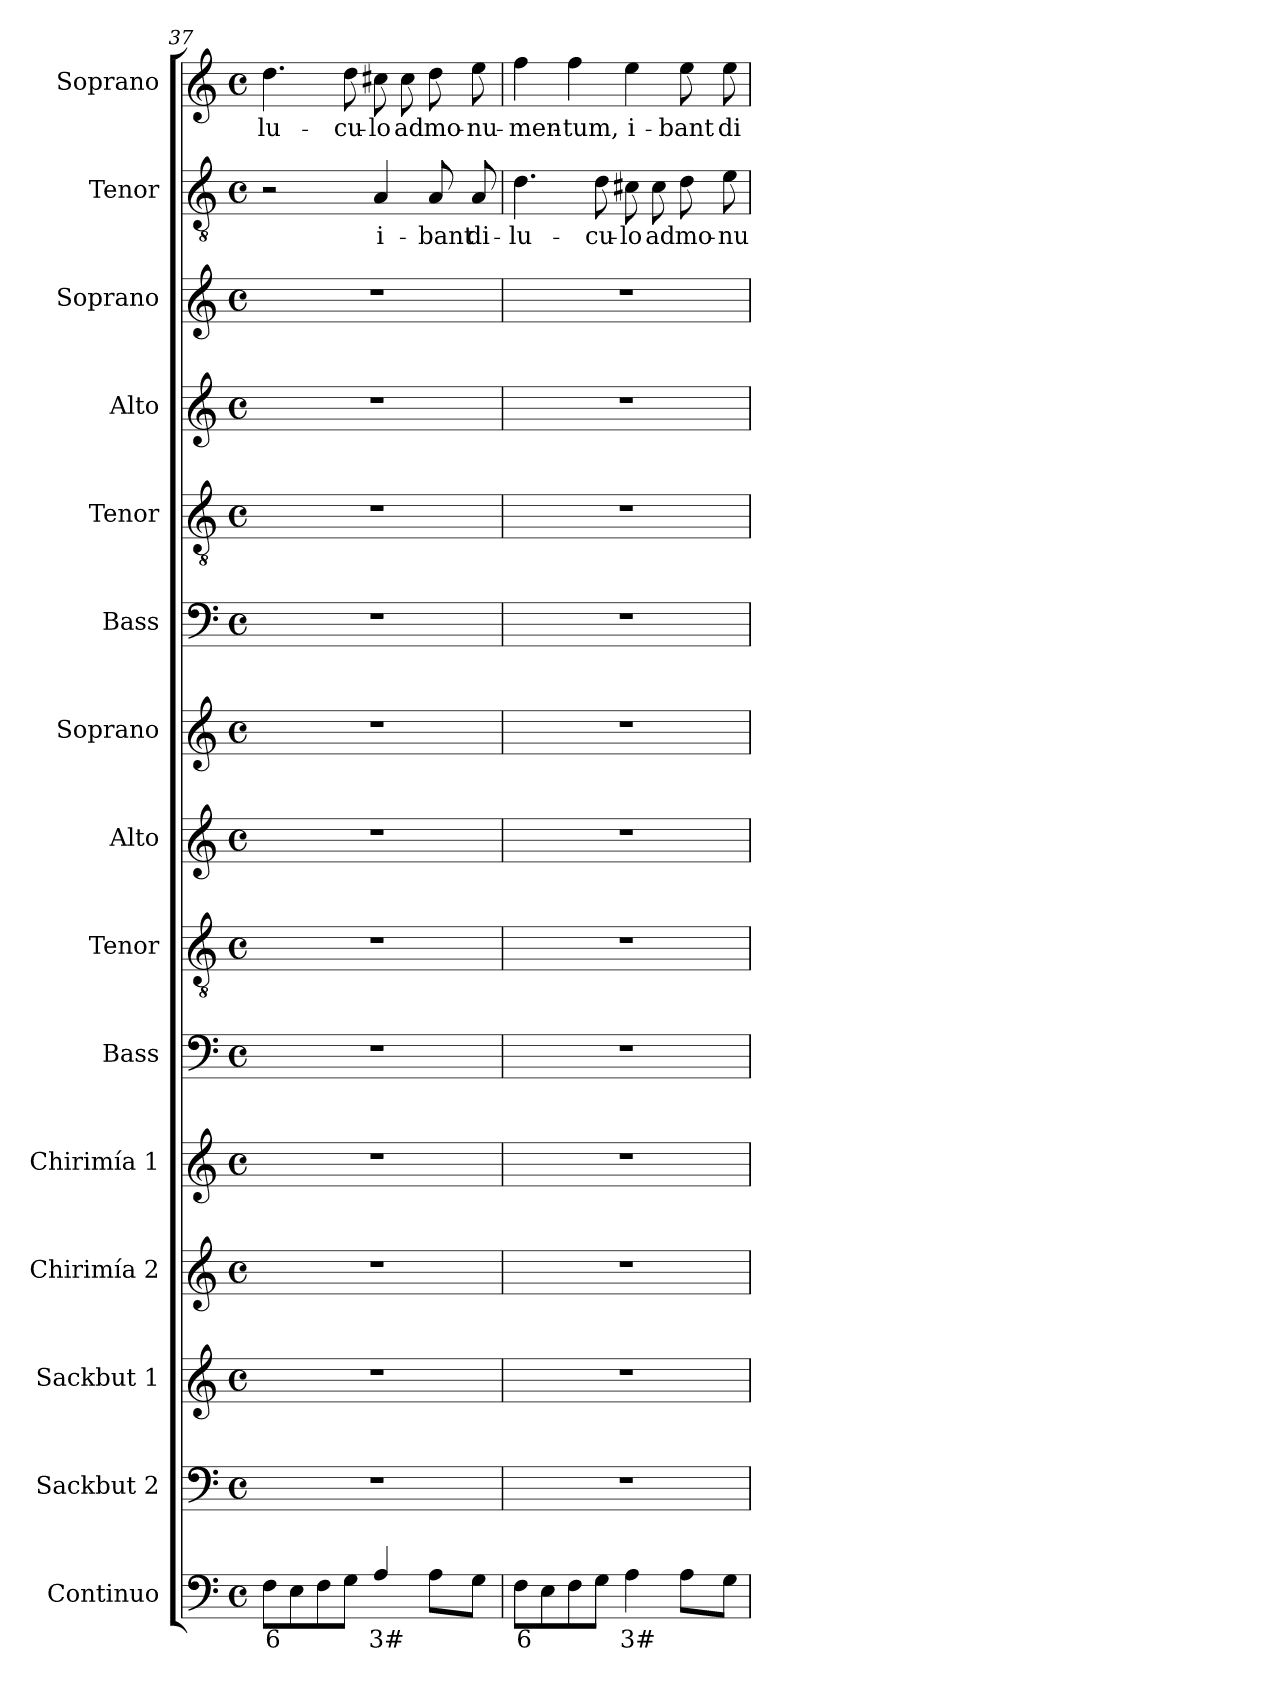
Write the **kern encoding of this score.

**kern	**text	**kern	**kern	**kern	**kern	**kern	**kern	**kern	**kern	**kern	**kern	**kern	**kern	**kern	**text	**kern	**text
*part15	*part15	*part14	*part13	*part12	*part11	*part10	*part9	*part8	*part7	*part6	*part5	*part4	*part3	*part2	*part2	*part1	*part1
*staff15	*staff15	*staff14	*staff13	*staff12	*staff11	*staff10	*staff9	*staff8	*staff7	*staff6	*staff5	*staff4	*staff3	*staff2	*staff2	*staff1	*staff1
*I"Continuo	*	*I"Sackbut 2	*I"Sackbut 1	*I"Chirimía 2	*I"Chirimía 1	*I"Bass	*I"Tenor	*I"Alto	*I"Soprano	*I"Bass	*I"Tenor	*I"Alto	*I"Soprano	*I"Tenor	*	*I"Soprano	*
*I'Cont.	*	*I'Scbt. 2	*I'Scbt. 1.	*I'Ch2.	*I'Ch1.	*I'B.	*I'T.	*I'A.	*I'S.	*I'B.	*I'T.	*I'A.	*I'S.	*I'T.	*	*I'S.	*
!!LO:PB:g=z
*clefF4	*	*clefF4	*clefG2	*clefG2	*clefG2	*clefF4	*clefGv2	*clefG2	*clefG2	*clefF4	*clefGv2	*clefG2	*clefG2	*clefGv2	*	*clefG2	*
*	*	*	*	*	*	*	*ITrd7c12	*	*	*	*ITrd7c12	*	*	*ITrd7c12	*	*	*
*k[]	*	*k[]	*k[]	*k[]	*k[]	*k[]	*k[]	*k[]	*k[]	*k[]	*k[]	*k[]	*k[]	*k[]	*	*k[]	*
*C:	*	*C:	*C:	*C:	*C:	*C:	*C:	*C:	*C:	*C:	*C:	*C:	*C:	*C:	*	*C:	*
*M4/4	*	*M4/4	*M4/4	*M4/4	*M4/4	*M4/4	*M4/4	*M4/4	*M4/4	*M4/4	*M4/4	*M4/4	*M4/4	*M4/4	*	*M4/4	*
*met(c)	*	*met(c)	*met(c)	*met(c)	*met(c)	*met(c)	*met(c)	*met(c)	*met(c)	*met(c)	*met(c)	*met(c)	*met(c)	*met(c)	*	*met(c)	*
=37	=37	=37	=37	=37	=37	=37	=37	=37	=37	=37	=37	=37	=37	=37	=37	=37	=37
!	!LO:LY:b:color=#000000	!	!	!	!	!	!	!	!	!	!	!	!	!	!	!	!
!	!	!	!	!	!	!	!	!	!	!	!	!	!	!	!	!	!LO:LY:b:color=#000000
8Fi\L	6	1r	1r	1r	1r	1r	1r	1r	1r	1r	1r	1r	1r	2r	.	4.ddi\	lu-
8Ei\	.	.	.	.	.	.	.	.	.	.	.	.	.	.	.	.	.
8Fi\	.	.	.	.	.	.	.	.	.	.	.	.	.	.	.	.	.
!	!	!	!	!	!	!	!	!	!	!	!	!	!	!	!	!	!LO:LY:b:color=#000000
8Gi\J	.	.	.	.	.	.	.	.	.	.	.	.	.	.	.	8ddi\	-cu-
!	!LO:LY:b:color=#000000	!	!	!	!	!	!	!	!	!	!	!	!	!	!	!	!
!	!	!	!	!	!	!	!	!	!	!	!	!	!	!	!LO:LY:b:color=#000000	!	!
!	!	!	!	!	!	!	!	!	!	!	!	!	!	!	!	!	!LO:LY:b:color=#000000
4Ai/	3#	.	.	.	.	.	.	.	.	.	.	.	.	4AAi/	i-	8cc#Xi\	-lo
!	!	!	!	!	!	!	!	!	!	!	!	!	!	!	!	!	!LO:LY:b:color=#000000
.	.	.	.	.	.	.	.	.	.	.	.	.	.	.	.	8cc#i\	ad
!	!	!	!	!	!	!	!	!	!	!	!	!	!	!	!LO:LY:b:color=#000000	!	!
!	!	!	!	!	!	!	!	!	!	!	!	!	!	!	!	!	!LO:LY:b:color=#000000
8Ai\L	.	.	.	.	.	.	.	.	.	.	.	.	.	8AAi/	-bant	8ddi\	mo-
!	!	!	!	!	!	!	!	!	!	!	!	!	!	!	!LO:LY:b:color=#000000	!	!
!	!	!	!	!	!	!	!	!	!	!	!	!	!	!	!	!	!LO:LY:b:color=#000000
8Gi\J	.	.	.	.	.	.	.	.	.	.	.	.	.	8AAi/	di-	8eei\	-nu-
=38	=38	=38	=38	=38	=38	=38	=38	=38	=38	=38	=38	=38	=38	=38	=38	=38	=38
!	!LO:LY:b:color=#000000	!	!	!	!	!	!	!	!	!	!	!	!	!	!	!	!
!	!	!	!	!	!	!	!	!	!	!	!	!	!	!	!LO:LY:b:color=#000000	!	!
!	!	!	!	!	!	!	!	!	!	!	!	!	!	!	!	!	!LO:LY:b:color=#000000
8Fi\L	6	1r	1r	1r	1r	1r	1r	1r	1r	1r	1r	1r	1r	4.Di\	-lu-	4ffi\	-men-
8Ei\	.	.	.	.	.	.	.	.	.	.	.	.	.	.	.	.	.
!	!	!	!	!	!	!	!	!	!	!	!	!	!	!	!	!	!LO:LY:b:color=#000000
8Fi\	.	.	.	.	.	.	.	.	.	.	.	.	.	.	.	4ffi\	-tum,
!	!	!	!	!	!	!	!	!	!	!	!	!	!	!	!LO:LY:b:color=#000000	!	!
8Gi\J	.	.	.	.	.	.	.	.	.	.	.	.	.	8Di\	-cu-	.	.
!	!LO:LY:b:color=#000000	!	!	!	!	!	!	!	!	!	!	!	!	!	!	!	!
!	!	!	!	!	!	!	!	!	!	!	!	!	!	!	!LO:LY:b:color=#000000	!	!
!	!	!	!	!	!	!	!	!	!	!	!	!	!	!	!	!	!LO:LY:b:color=#000000
4Ai\	3#	.	.	.	.	.	.	.	.	.	.	.	.	8C#Xi\	-lo	4eei\	i-
!	!	!	!	!	!	!	!	!	!	!	!	!	!	!	!LO:LY:b:color=#000000	!	!
.	.	.	.	.	.	.	.	.	.	.	.	.	.	8C#i\	ad	.	.
!	!	!	!	!	!	!	!	!	!	!	!	!	!	!	!LO:LY:b:color=#000000	!	!
!	!	!	!	!	!	!	!	!	!	!	!	!	!	!	!	!	!LO:LY:b:color=#000000
8Ai\L	.	.	.	.	.	.	.	.	.	.	.	.	.	8Di\	mo-	8eei\	-bant
!	!	!	!	!	!	!	!	!	!	!	!	!	!	!	!LO:LY:b:color=#000000	!	!
!	!	!	!	!	!	!	!	!	!	!	!	!	!	!	!	!	!LO:LY:b:color=#000000
8Gi\J	.	.	.	.	.	.	.	.	.	.	.	.	.	8Ei\	-nu-	8eei\	di-
=	=	=	=	=	=	=	=	=	=	=	=	=	=	=	=	=	=
*-	*-	*-	*-	*-	*-	*-	*-	*-	*-	*-	*-	*-	*-	*-	*-	*-	*-
